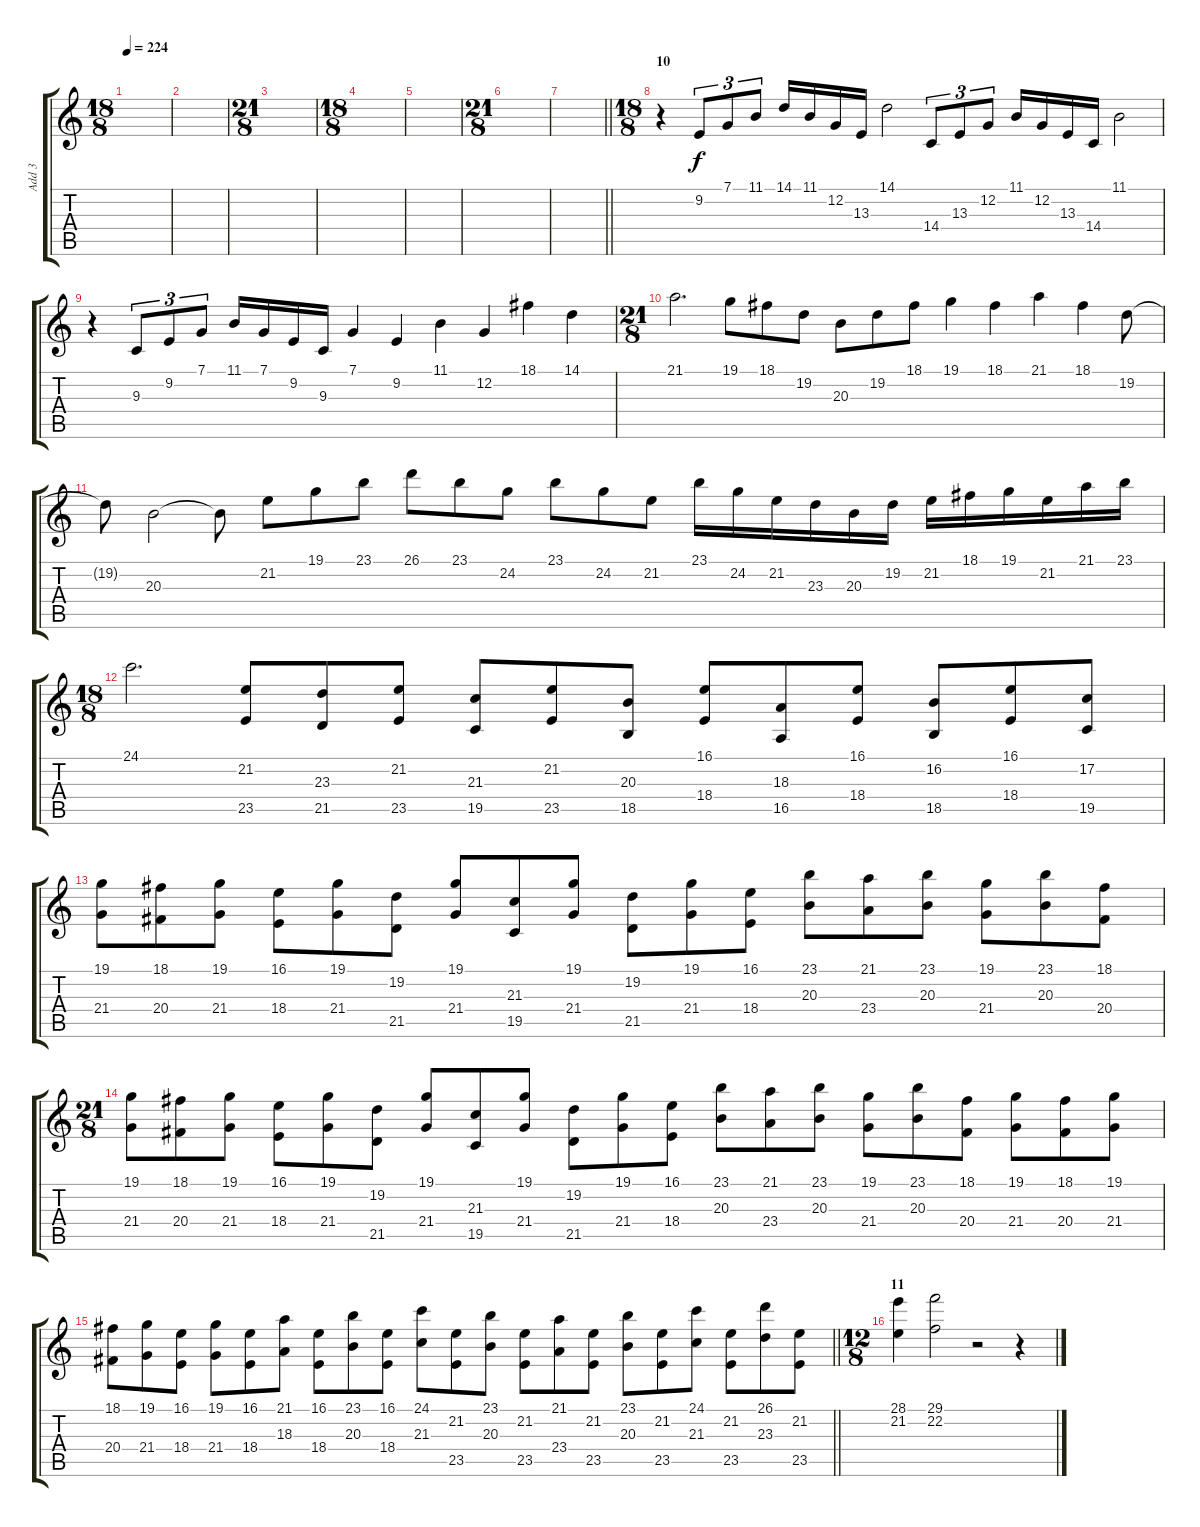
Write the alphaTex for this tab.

\track ("Add 3" "Add 3") {instrument harpsichord}
\staff {score tabs}
\tuning (C4 G3 Eb3 Bb2 F2 C2) {hide}
\ts (18 8)
\tempo 224
\clef g2
\ks c
|
|
\ts (21 8)
|
\ts (18 8)
|
|
\ts (21 8)
|
\barLineRight lightlight
|
\ts (18 8)
\section ("" "10")
r.4{instrument lead1square} 9.2.8{tu (3 2)} 7.1.8{tu (3 2)} 11.1.8{tu (3 2)} 14.1.16 11.1.16 12.2.16 13.3.16 14.1.2 14.4.8{tu (3 2)} 13.3.8{tu (3 2)} 12.2.8{tu (3 2)} 11.1.16 12.2.16 13.3.16 14.4.16 11.1.2 |
r.4 9.3.8{tu (3 2)} 9.2.8{tu (3 2)} 7.1.8{tu (3 2)} 11.1.16 7.1.16 9.2.16 9.3.16 7.1.4 9.2.4 11.1.4 12.2.4 18.1.4 14.1.4 |
\ts (21 8)
21.1.2{d} 19.1.8 18.1.8 19.2.8 20.3.8 19.2.8 18.1.8 19.1.4 18.1.4 21.1.4 18.1.4 19.2.8 |
19.2{t}.8 20.3.2 20.3{t}.8 21.2.8 19.1.8 23.1.8 26.1.8 23.1.8 24.2.8 23.1.8 24.2.8 21.2.8 23.1.16 24.2.16 21.2.16 23.3.16 20.3.16 19.2.16 21.2.16 18.1.16 19.1.16 21.2.16 21.1.16 23.1.16 |
\ts (18 8)
24.1.2{d} (21.2 23.5).8 (23.3 21.5).8 (21.2 23.5).8 (21.3 19.5).8 (21.2 23.5).8 (20.3 18.5).8 (16.1 18.4).8 (18.3 16.5).8 (16.1 18.4).8 (16.2 18.5).8 (16.1 18.4).8 (17.2 19.5).8 |
(19.1 21.4).8 (18.1 20.4).8 (19.1 21.4).8 (16.1 18.4).8 (19.1 21.4).8 (19.2 21.5).8 (19.1 21.4).8 (21.3 19.5).8 (19.1 21.4).8 (19.2 21.5).8 (19.1 21.4).8 (16.1 18.4).8 (23.1 20.3).8 (21.1 23.4).8 (23.1 20.3).8 (19.1 21.4).8 (23.1 20.3).8 (18.1 20.4).8 |
\ts (21 8)
(19.1 21.4).8 (18.1 20.4).8 (19.1 21.4).8 (16.1 18.4).8 (19.1 21.4).8 (19.2 21.5).8 (19.1 21.4).8 (21.3 19.5).8 (19.1 21.4).8 (19.2 21.5).8 (19.1 21.4).8 (16.1 18.4).8 (23.1 20.3).8 (21.1 23.4).8 (23.1 20.3).8 (19.1 21.4).8 (23.1 20.3).8 (18.1 20.4).8 (19.1 21.4).8 (18.1 20.4).8 (19.1 21.4).8 |
\barLineRight lightlight
(18.1 20.4).8 (19.1 21.4).8 (16.1 18.4).8 (19.1 21.4).8 (16.1 18.4).8 (21.1 18.3).8 (16.1 18.4).8 (23.1 20.3).8 (16.1 18.4).8 (24.1 21.3).8 (21.2 23.5).8 (23.1 20.3).8 (21.2 23.5).8 (21.1 23.4).8 (21.2 23.5).8 (23.1 20.3).8 (21.2 23.5).8 (24.1 21.3).8 (21.2 23.5).8 (26.1 23.3).8 (21.2 23.5).8 |
\ts (12 8)
\section ("" "11")
(28.1 21.2).4 (29.1 22.2).2 r.2 r.4
